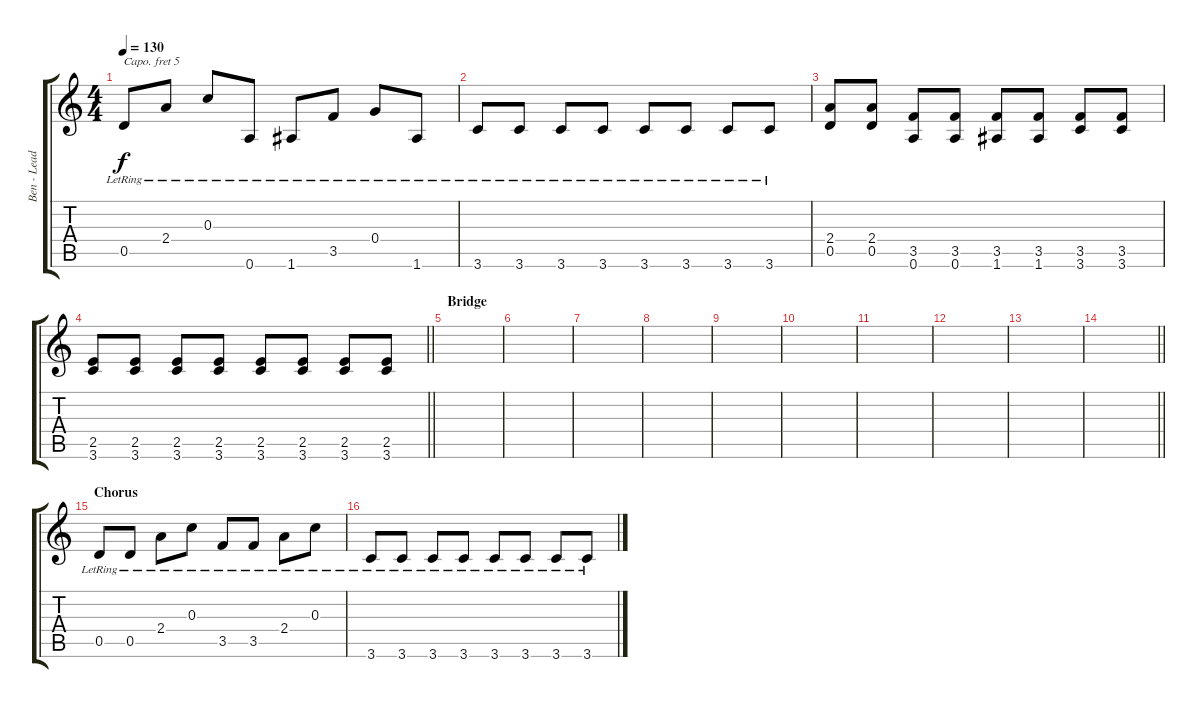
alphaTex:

\track ("Ben - Lead Guitar I" "Ben - Lead") {instrument acousticguitarsteel}
\staff {score tabs}
\capo 5
\tuning (E4 B3 G3 D3 A2 E2) {hide}
\ts (4 4)
\tempo 130
\clef g2
\ks c
0.5{lr}.8{dy f} 2.4{lr}.8 0.3{lr}.8 0.6{lr}.8 1.6{lr}.8 3.5{lr}.8 0.4{lr}.8 1.6{lr}.8 |
3.6{lr}.8 3.6{lr}.8 3.6{lr}.8 3.6{lr}.8 3.6{lr}.8 3.6{lr}.8 3.6{lr}.8 3.6{lr}.8 |
(2.4 0.5).8 (2.4 0.5).8 (3.5 0.6).8 (3.5 0.6).8 (3.5 1.6).8 (3.5 1.6).8 (3.5 3.6).8 (3.5 3.6).8 |
\barLineRight lightlight
(2.5 3.6).8 (2.5 3.6).8 (2.5 3.6).8 (2.5 3.6).8 (2.5 3.6).8 (2.5 3.6).8 (2.5 3.6).8 (2.5 3.6).8 |
\section ("" "Bridge")
|
|
|
|
|
|
|
|
|
\barLineRight lightlight
|
\section ("" "Chorus")
0.5{lr}.8 0.5{lr}.8 2.4{lr}.8 0.3{lr}.8 3.5{lr}.8 3.5{lr}.8 2.4{lr}.8 0.3{lr}.8 |
3.6{lr}.8 3.6{lr}.8 3.6{lr}.8 3.6{lr}.8 3.6{lr}.8 3.6{lr}.8 3.6{lr}.8 3.6{lr}.8
